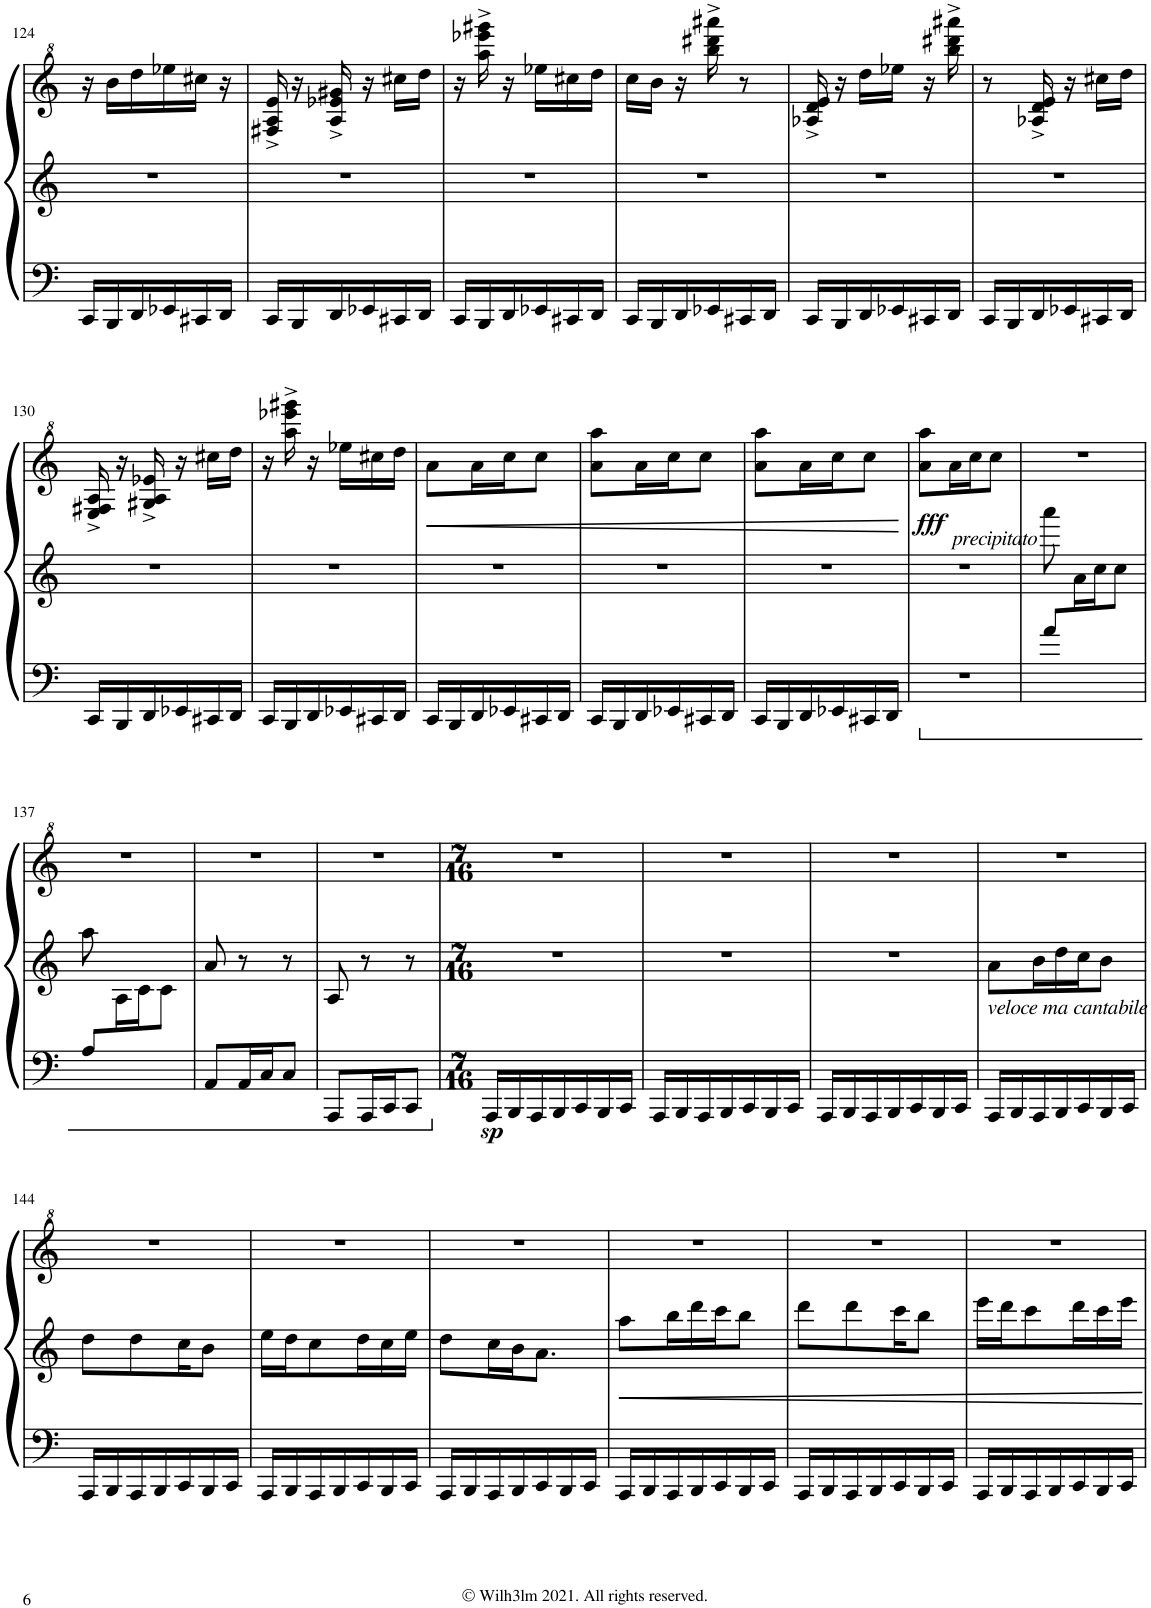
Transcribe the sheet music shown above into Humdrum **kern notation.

**kern	**kern	**kern	**dynam
*part1	*part1	*part1	*part1
*staff3	*staff2	*staff1	*staff1/2/3
*I"Piano	*	*	*
*I'Pno.	*	*	*
!!LO:PB:g=z
*clefF4	*clefG2	*clefG^2	*
*k[]	*k[]	*k[]	*
*M3/8	*M3/8	*M3/8	*
=124	=124	=124	=124
16CC/LL	4.r	16r	.
16BBB/	.	16bb\LL	.
16DD/	.	16ddd\	.
16EE-X/	.	16eee-X\	.
16CC#X/	.	16ccc#X\JJ	.
16DD/JJ	.	16r	.
=125	=125	=125	=125
16CC/LL	4.r	16f#X/^ 16a/^ 16ee/^	.
16BBB/	.	16r	.
16DD/	.	16a/^ 16ee-X/^ 16gg#X/^	.
16EE-X/	.	16r	.
16CC#X/	.	16ccc#X\LL	.
16DD/JJ	.	16ddd\JJ	.
=126	=126	=126	=126
16CC/LL	4.r	16r	.
16BBB/	.	16aaa\^ 16eeee-X\^ 16gggg#X\^	.
16DD/	.	16r	.
16EE-X/	.	16eee-X\LL	.
16CC#X/	.	16ccc#X\	.
16DD/JJ	.	16ddd\JJ	.
=127	=127	=127	=127
16CC/LL	4.r	16ccc\LL	.
16BBB/	.	16bb\JJ	.
16DD/	.	16r	.
16EE-X/	.	16bbb\^ 16dddd#X\^ 16aaaa#X\^	.
16CC#X/	.	8r	.
16DD/JJ	.	.	.
=128	=128	=128	=128
16CC/LL	4.r	16a-X/^ 16dd/^ 16ee/^	.
16BBB/	.	16r	.
16DD/	.	16ddd\LL	.
16EE-X/	.	16eee-X\JJ	.
16CC#X/	.	16r	.
16DD/JJ	.	16bbb\^ 16dddd#X\^ 16aaaa#X\^	.
=129	=129	=129	=129
16CC/LL	4.r	8r	.
16BBB/	.	.	.
16DD/	.	16a-X/^ 16dd/^ 16ee/^	.
16EE-X/	.	16r	.
16CC#X/	.	16ccc#X\LL	.
16DD/JJ	.	16ddd\JJ	.
!!LO:LB:g=z
=130	=130	=130	=130
16CC/LL	4.r	16e/^ 16f#X/^ 16a/^	.
16BBB/	.	16r	.
16DD/	.	16g#X/^ 16a/^ 16ee-X/^	.
16EE-X/	.	16r	.
16CC#X/	.	16ccc#X\LL	.
16DD/JJ	.	16ddd\JJ	.
=131	=131	=131	=131
16CC/LL	4.r	16r	.
16BBB/	.	16aaa\^ 16eeee-X\^ 16gggg#X\^	.
16DD/	.	16r	.
16EE-X/	.	16eee-X\LL	.
16CC#X/	.	16ccc#X\	.
16DD/JJ	.	16ddd\JJ	.
=132	=132	=132	=132
!	!	!	!LO:HP:b
16CC/LL	4.r	8aa\L	<
16BBB/	.	.	.
16DD/	.	16aa\L	.
16EE-X/	.	16ccc\J	.
16CC#X/	.	8ccc\J	.
16DD/JJ	.	.	.
=133	=133	=133	=133
16CC/LL	4.r	8aa\ 8aaa\L	.
16BBB/	.	.	.
16DD/	.	16aa\L	.
16EE-X/	.	16ccc\J	.
16CC#X/	.	8ccc\J	.
16DD/JJ	.	.	.
=134	=134	=134	=134
16CC/LL	4.r	8aa\ 8aaa\L	.
16BBB/	.	.	.
16DD/	.	16aa\L	.
16EE-X/	.	16ccc\J	.
16CC#X/	.	8ccc\J	.
16DD/JJ	.	.	.
.	.	.	[
=135	=135	=135	=135
!	!	!LO:TX:b:i:t=precipitato	!
!	!	!	!LO:DY:b
4.r	4.r	8aa\ 8aaa\L	fff
.	.	16aa\L	.
.	.	16ccc\J	.
.	.	8ccc\J	.
=136	=136	=136	=136
*	*^	*	*
8a/L	8aaa\	8ryy	4.r	.
4ryy	8ryy	16a\L	.	.
.	.	16cc\J	.	.
.	8ryy	8cc\J	.	.
!!LO:LB:g=z
=137	=137	=137	=137	=137
8A/L	8aa\	8ryy	4.r	.
4ryy	8ryy	16A\L	.	.
.	.	16c\J	.	.
.	8ryy	8c\J	.	.
*	*v	*v	*	*
=138	=138	=138	=138
8AA/L	8a/	4.r	.
16AA/L	8r	.	.
16C/J	.	.	.
8C/J	8r	.	.
=139	=139	=139	=139
8AAA/L	8A/	4.r	.
16AAA/L	8r	.	.
16CC/J	.	.	.
8CC/J	8r	.	.
=140	=140	=140	=140
*M7/16	*M7/16	*M7/16	*
!	!	!	!LO:DY:b=3
16AAA/LL	4..r	4..r	other-dynamics
16BBB/	.	.	.
16AAA/	.	.	.
16BBB/	.	.	.
16CC/	.	.	.
16BBB/	.	.	.
16CC/JJ	.	.	.
=141	=141	=141	=141
16AAA/LL	4..r	4..r	.
16BBB/	.	.	.
16AAA/	.	.	.
16BBB/	.	.	.
16CC/	.	.	.
16BBB/	.	.	.
16CC/JJ	.	.	.
=142	=142	=142	=142
16AAA/LL	4..r	4..r	.
16BBB/	.	.	.
16AAA/	.	.	.
16BBB/	.	.	.
16CC/	.	.	.
16BBB/	.	.	.
16CC/JJ	.	.	.
=143	=143	=143	=143
!	!LO:TX:b:i:t=veloce ma cantabile	!	!
16AAA/LL	8a\L	4..r	.
16BBB/	.	.	.
16AAA/	16b\L	.	.
16BBB/	16dd\	.	.
16CC/	16cc\J	.	.
16BBB/	8b\J	.	.
16CC/JJ	.	.	.
!!LO:LB:g=z
=144	=144	=144	=144
16AAA/LL	8dd\L	4..r	.
16BBB/	.	.	.
16AAA/	8dd\	.	.
16BBB/	.	.	.
16CC/	16cc\K	.	.
16BBB/	8b\J	.	.
16CC/JJ	.	.	.
=145	=145	=145	=145
16AAA/LL	16ee\LL	4..r	.
16BBB/	16dd\J	.	.
16AAA/	8cc\	.	.
16BBB/	.	.	.
16CC/	16dd\L	.	.
16BBB/	16cc\	.	.
16CC/JJ	16ee\JJ	.	.
=146	=146	=146	=146
16AAA/LL	8dd\L	4..r	.
16BBB/	.	.	.
16AAA/	16cc\L	.	.
16BBB/	16b\J	.	.
16CC/	8.a\J	.	.
16BBB/	.	.	.
16CC/JJ	.	.	.
=147	=147	=147	=147
16AAA/LL	8aa\L	4..r	.
16BBB/	.	.	.
16AAA/	16bb\L	.	.
16BBB/	16ddd\	.	.
16CC/	16ccc\J	.	.
16BBB/	8bb\J	.	.
16CC/JJ	.	.	.
=148	=148	=148	=148
16AAA/LL	8ddd\L	4..r	.
16BBB/	.	.	.
16AAA/	8ddd\	.	.
16BBB/	.	.	.
16CC/	16ccc\K	.	.
16BBB/	8bb\J	.	.
16CC/JJ	.	.	.
=149	=149	=149	=149
16AAA/LL	16eee\LL	4..r	.
16BBB/	16ddd\J	.	.
16AAA/	8ccc\	.	.
16BBB/	.	.	.
16CC/	16ddd\L	.	.
16BBB/	16ccc\	.	.
16CC/JJ	16eee\JJ	.	.
=	=	=	=
*-	*-	*-	*-
